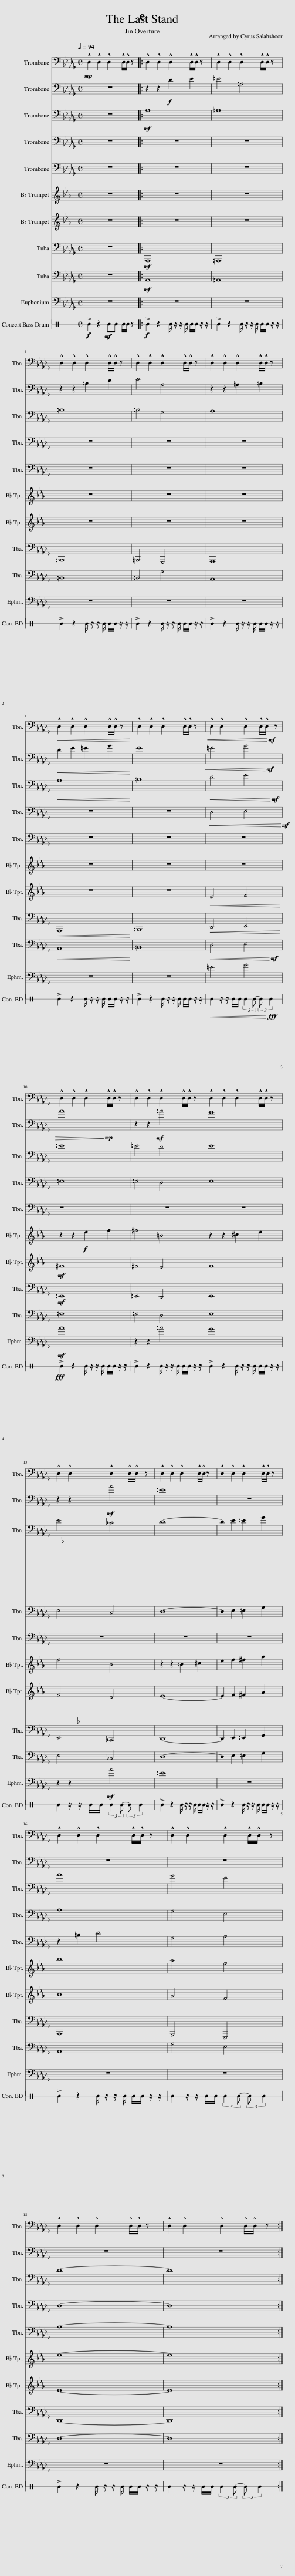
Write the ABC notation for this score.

X:1
%%score 1 2 3 4 5 6 7 8 9 10 11
L:1/8
Q:1/4=94
M:4/4
I:linebreak $
K:Db
V:1 bass
V:2 bass
V:3 bass
V:4 bass
V:5 bass
V:6 treble transpose=-2
V:7 treble transpose=-2
V:8 bass
V:9 bass
V:10 bass
V:11 perc stafflines=1
K:none
V:1
!mp! !^!D,2 !^!D,2 !^!D,2 !^!D,/!^!D,/ z |: !^!D,2 !^!D,2 !^!D,2 !^!D,/!^!D,/ z | !^!D,2 !^!D,2 !^!D,2 !^!D,/!^!D,/ z |$ !^!D,2 !^!D,2 !^!D,2 !^!D,/!^!D,/ z | !^!D,2 !^!D,2 !^!D,2 !^!D,/!^!D,/ z | %5
 !^!D,2 !^!D,2 !^!D,2 !^!D,/!^!D,/ z |$!<(! !^!D,2 !^!D,2 !^!D,2 !^!D,/!^!D,/ z!<)! | !^!D,2 !^!D,2 !^!D,2 !^!D,/!^!D,/ z |!<(! !^!D,2 !^!D,2 !^!D,2 !^!D,/!^!D,/ z!<)!!mf! |$ !^!D,2 !^!D,2 !^!D,2 !^!D,/!^!D,/ z | %10
 !^!D,2 !^!D,2 !^!D,2 !^!D,/!^!D,/ z | !^!D,2 !^!D,2 !^!D,2 !^!D,/!^!D,/ z |$ !^!D,2 !^!D,2 !^!D,2 !^!D,/!^!D,/ z | !^!D,2 !^!D,2 !^!D,2 !^!D,/!^!D,/ z | !^!D,2 !^!D,2 !^!D,2 !^!D,/!^!D,/ z |$ %15
 !^!D,2 !^!D,2 !^!D,2 !^!D,/!^!D,/ z | !^!D,2 !^!D,2 !^!D,2 !^!D,/!^!D,/ z |$ !^!D,2 !^!D,2 !^!D,2 !^!D,/!^!D,/ z | !^!D,2 !^!D,2 !^!D,2 !^!D,/!^!D,/ z :| %19
V:2
 z8 |: z2 z2!f! D2 E2 | =E4 =A,4 |$ z2 z2 =B,2 D2 | E4 A,4 | %5
 z2 z2 =A,2 =B,2 |$!<(! D2 E2 =E2 G2!<)! | E8 |!<(! =E4 G4!<)!!mf! |$!>(! A8!>)!!p! | %10
 z2 z2!mf! =A4 | G8 |$ z2 z2!mf! A4 | =E8 | z8 |$ %15
 z8 | z8 |$ z8 | z8 :| %19
V:3
 z8 |:!mf! A,8 | =A,8 |$ =B,8 | =B,4 G,4 | %5
 A,8 |$!<(! A,8!<)! | =B,8 |!<(! D4 E4!<)!!mf! |$ =E8 | %10
 =E4 D4 | E8 |$ E4 _C4 | D8- | D2 E2 =E2 G2 |$ %15
 A8 | G4 E4 |$ D8- | D8 :| %19
V:4
 z8 |: z8 | z8 |$ z8 | z8 | %5
 z8 |$ z8 | z8 |!<(! D,4 E,4!<)!!mf! |$ =E,8 | %10
 =E,4 D,4 | E,8 |$ E,4 _C,4 | D,8- | D,2 E,2 =E,2 G,2 |$ %15
 A,8 | G,4 E,4 |$ D,8- | D,8 :| %19
V:5
 z8 |: z8 | z8 |$ z8 | z8 | %5
 z8 |$ z8 | z8 | z8 |$ z8 | %10
 z8 | z8 |$ z8 | z8 | z8 |$ %15
 z2 =B,2 D4 | G,4 A,4 |$ A,8- | A,8 :| %19
V:6
[K:Eb] z8 |: z8 | z8 |$ z8 | z8 | %5
 z8 |$ z8 | z8 | z8 |$ z2 z2!f! e2 f2 | %10
 ^f4 =B4 | z2 z2 ^c2 e2 |$ f4 B4 | z2 z2 =B2 ^c2 | e2 f2 ^f2 a2 |$ %15
 b8 | a4 f4 |$ e8- | e8 :| %19
V:7
[K:Eb] z8 |: z8 | z8 |$ z8 | z8 | %5
 z8 |$ z8 | z8 |!<(! E4 F4!<)! |$!mf! ^F8 | %10
 ^F4 E4 | F8 |$ F4 _D4 | E8- | E2 F2 ^F2 A2 |$ %15
 B8 | A4 F4 |$ E8- | E8 :| %19
V:8
 z8 |:!mf! A,,,8 | =A,,,8 |$ =B,,,8 | =B,,,4 G,,,4 | %5
 A,,,8 |$!<(! A,,,8!<)! | =B,,,8 |!<(! D,,4 E,,4!<)! |$!mf! =E,,8 | %10
 =E,,4 D,,4 | E,,8 |$ E,,4 _C,,4 | D,,8- | D,,2 E,,2 =E,,2 G,,2 |$ %15
 A,,,8 | G,,,4 E,,,4 |$ D,,8- | D,,8 :| %19
V:9
 z8 |:!mf! A,,8 | =A,,8 |$ =B,,8 | =B,,4 G,4 | %5
 A,,8 |$!<(! A,,8!<)! | =B,,8 |!<(! D,4 E,4!<)!!mf! |$ =E,8 | %10
 =E,4 D,4 | E,8 |$ E,4 _C,4 | D,8- | D,2 E,2 =E,2 G,2 |$ %15
 A,,8 | G,4 E,4 |$ D,8- | D,8 :| %19
V:10
 z8 |: z8 | z8 |$ z8 | z8 | %5
 z8 |$ z8 | z8 | =E4 G4 |$!mf! A8 | %10
 z2 z2 =A4 | G8 |$ z2 z2!mf! A4 | =E8 | z8 |$ %15
 z8 | z8 |$ z8 | z8 :| %19
V:11
[K:C]!f! !>!E2 z2!mf! EE E/E/ z |:!f! !>!E2 z2 E/ z/ z/ E/ E/E/ z/ z/ | !>!E2 z2 E/ z/ z/ E/ E/E/ z/ z/ |$ !>!E2 z2 E/ z/ z/ E/ E/E/ z/ z/ | !>!E2 z2 E/ z/ z/ E/ E/E/ z/ z/ | %5
 !>!E2 z2 E/ z/ z/ E/ E/E/ z/ z/ |$ !>!E2 z2 E/ z/ z/ E/ E/E/ z/ z/ | !>!E2 z2 E/ z/ z/ E/ E/E/ z/ z/ |!<(! E2 z/ z/ E/E/ (3:2:2E2 E- (3:2:2E E2!<)!!fff! |$!fff! !>!E2 z2 E/ z/ z/ E/ E/E/ z/ z/ | %10
 !>!E2 z2 E/ z/ z/ E/ E/E/ z/ z/ | !>!E2 z2 E/ z/ z/ E/ E/E/ z/ z/ |$ E2 z/ z/ E/E/ (3:2:2E2 E- (3:2:2E E2 | !>!E2 z2 E/ z/ z/ E/ E/E/ z/ z/ | !>!E2 z2 E/ z/ z/ E/ E/E/ z/ z/ |$ %15
 !>!E2 z2 E/ z/ z/ E/ E/E/ z/ z/ | E2 z/ z/ E/E/ (3:2:2E2 E- (3:2:2E E2 |$ !>!E2 z2 E/ z/ z/ E/ E/E/ z/ z/ | E2 z/ z/ E/E/ (3:2:2E2 E- (3:2:2E E2 :| %19
